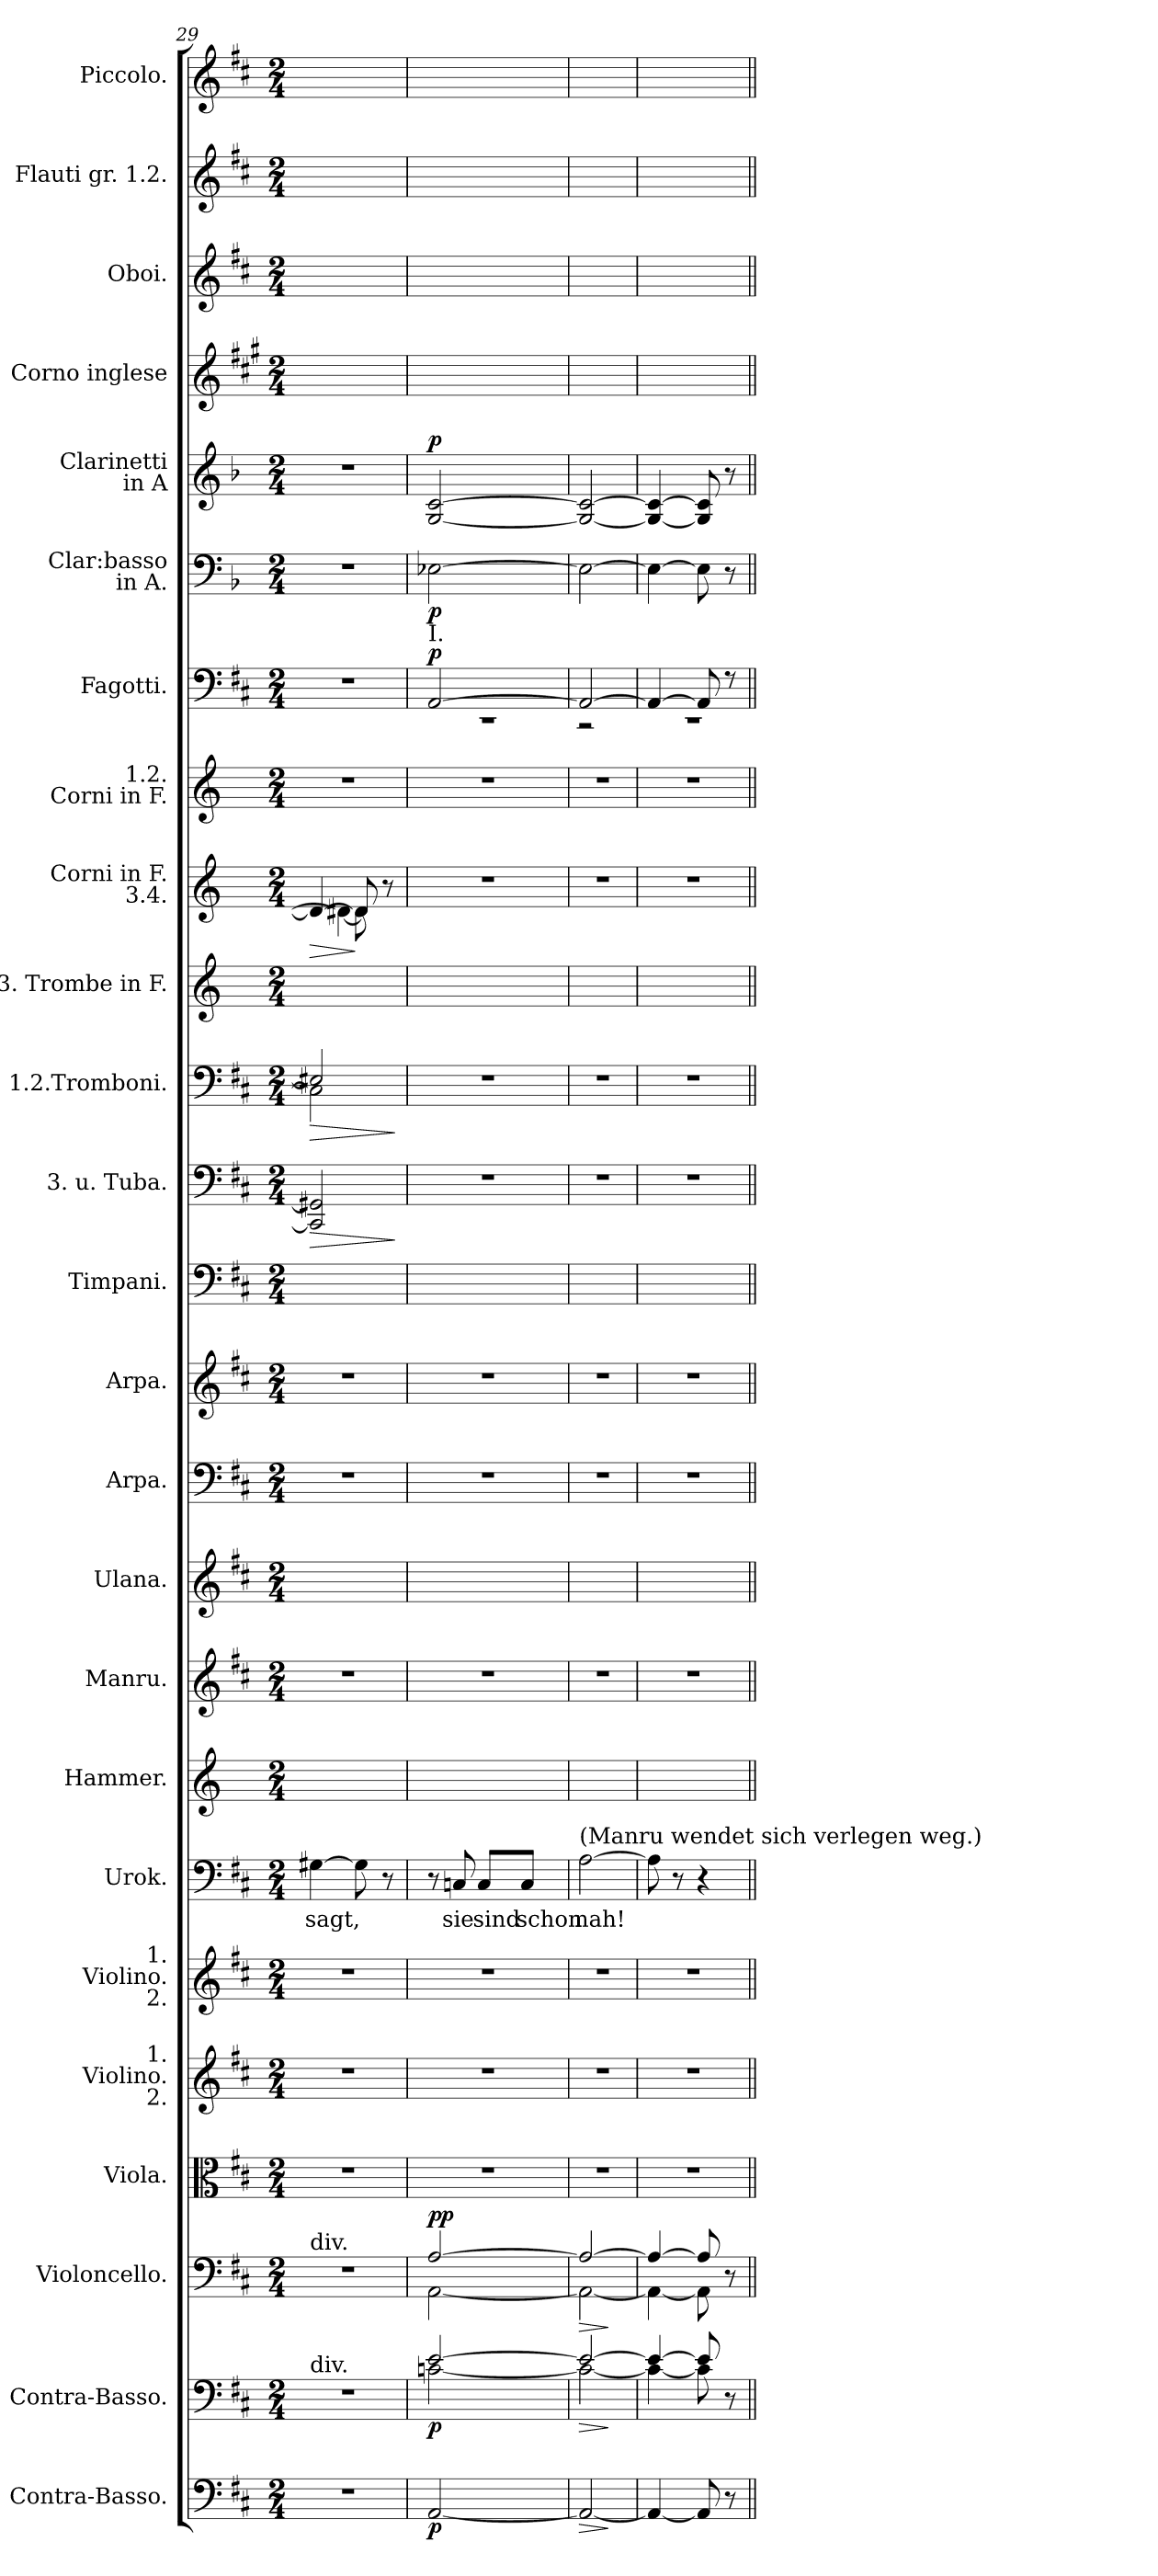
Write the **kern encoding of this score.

**kern	**dynam	**kern	**dynam	**kern	**dynam	**kern	**kern	**kern	**kern	**text	**kern	**kern	**kern	**kern	**kern	**kern	**kern	**dynam	**kern	**dynam	**kern	**kern	**dynam	**kern	**kern	**dynam	**kern	**dynam	**kern	**dynam	**kern	**kern	**kern	**kern
*part25	*part25	*part24	*part24	*part23	*part23	*part22	*part21	*part20	*part19	*part19	*part18	*part17	*part16	*part15	*part14	*part13	*part12	*part12	*part11	*part11	*part10	*part9	*part9	*part8	*part7	*part7	*part6	*part6	*part5	*part5	*part4	*part3	*part2	*part1
*staff25	*staff25	*staff24	*staff24	*staff23	*staff23	*staff22	*staff21	*staff20	*staff19	*staff19	*staff18	*staff17	*staff16	*staff15	*staff14	*staff13	*staff12	*staff12	*staff11	*staff11	*staff10	*staff9	*staff9	*staff8	*staff7	*staff7	*staff6	*staff6	*staff5	*staff5	*staff4	*staff3	*staff2	*staff1
*I"Contra-Basso.	*	*I"Contra-Basso.	*	*I"Violoncello.	*	*I"Viola.	*I"1.\nViolino.\n2.	*I"1.\nViolino.\n2.	*I"Urok.	*	*I"Hammer.	*I"Manru.	*I"Ulana.	*I"Arpa.	*I"Arpa.	*I"Timpani.	*I"3. u. Tuba.	*	*I"1.2.Tromboni.	*	*I"3. Trombe in F.	*I"Corni in F.\n3.4.	*	*I"1.2.\nCorni in F.	*I"Fagotti.	*	*I"Clar:basso\nin A.	*	*I"Clarinetti\nin A	*	*I"Corno inglese	*I"Oboi.	*I"Flauti gr. 1.2.	*I"Piccolo.
*I'C.-B.	*	*I'C.-B.	*	*I'Vcll.	*	*I'Vl.	*I'1. Viol. 2.	*I'1. Viol. 2.	*	*	*	*	*	*	*	*I'Timp.	*I'3. u. Tub.	*	*I'1.2. Tromb.	*	*I'Trombe.	*I'1.2. Corn. 3.4.	*	*I'1.2. Corn. 3.4.	*I'Fag.	*	*	*	*I'1.2. Clar.A.	*	*I'Cor. ingl.	*I'Ob.	*I'Fl.	*
*clefF4	*	*clefF4	*	*clefF4	*	*clefC3	*clefG2	*clefG2	*clefF4	*	*clefG2	*clefG2	*clefG2	*clefF4	*clefG2	*clefF4	*clefF4	*	*clefF4	*	*clefG2	*clefG2	*	*clefG2	*clefF4	*	*clefF4	*	*clefG2	*	*clefG2	*clefG2	*clefG2	*clefG2
*	*	*	*	*	*	*	*	*	*	*	*	*	*	*	*	*	*	*	*	*	*ITrd-3c-5	*ITrd4c7	*	*ITrd4c7	*	*	*ITrd2c3	*	*ITrd2c3	*	*ITrd4c7	*	*	*
*k[f#c#]	*	*k[f#c#]	*	*k[f#c#]	*	*k[f#c#]	*k[f#c#]	*k[f#c#]	*k[f#c#]	*	*k[]	*k[f#c#]	*k[f#c#]	*k[f#c#]	*k[f#c#]	*k[f#c#]	*k[f#c#]	*	*k[f#c#]	*	*k[b-]	*k[b-]	*	*k[b-]	*k[f#c#]	*	*k[f#c#]	*	*k[f#c#]	*	*k[f#c#]	*k[f#c#]	*k[f#c#]	*k[f#c#]
*b:	*	*b:	*	*b:	*	*b:	*b:	*b:	*b:	*	*	*b:	*b:	*b:	*b:	*b:	*b:	*	*b:	*	*	*	*	*	*b:	*	*b:	*	*b:	*	*b:	*b:	*b:	*b:
*M2/4	*	*M2/4	*	*M2/4	*	*M2/4	*M2/4	*M2/4	*M2/4	*	*M2/4	*M2/4	*M2/4	*M2/4	*M2/4	*M2/4	*M2/4	*	*M2/4	*	*M2/4	*M2/4	*	*M2/4	*M2/4	*	*M2/4	*	*M2/4	*	*M2/4	*M2/4	*M2/4	*M2/4
=29	=29	=29	=29	=29	=29	=29	=29	=29	=29	=29	=29	=29	=29	=29	=29	=29	=29	=29	=29	=29	=29	=29	=29	=29	=29	=29	=29	=29	=29	=29	=29	=29	=29	=29
!	!	!	!	!LO:TX:a:t=div.	!	!	!	!	!	!	!	!	!	!	!	!	!	!	!	!	!	!	!	!	!	!	!	!	!	!	!	!	!	!
!	!	!LO:TX:a:t=div.	!	!	!	!	!	!	!	!	!	!	!	!	!	!	!	!	!	!	!	!	!	!	!	!	!	!	!	!	!	!	!	!
!	!	!	!	!	!	!	!	!	!	!	!	!	!	!	!	!	!	!LO:HP:b	!	!LO:HP:b	!	!	!LO:HP:b	!	!	!	!	!	!	!	!	!	!	!
*	*	*	*	*	*	*	*	*	*	*	*	*	*	*	*	*	*	*	*^	*	*	*^	*	*	*	*	*	*	*	*	*	*	*	*
2r	.	2r	.	2r	.	2r	2r	2r	[4G#X\	sagt,	2ryy	2r	2ryy	2r	2r	2ryy	2CC#]/ 2GG#X]/	>	2E#X/]	2C#\]	>	2ryy	4G#/_	4G#X\_	>	2r	2r	.	2r	.	2r	.	2ryy	2ryy	2ryy	2ryy
.	.	.	.	.	.	.	.	.	8G#\]	.	.	.	.	.	.	.	.	.	.	.	.	.	8G#/]	8G#\]	]	.	.	.	.	.	.	.	.	.	.	.
.	.	.	.	.	.	.	.	.	8r	.	.	.	.	.	.	.	.	.	.	.	.	.	8r	8ryy	.	.	.	.	.	.	.	.	.	.	.	.
*	*	*	*	*	*	*	*	*	*	*	*	*	*	*	*	*	*	*	*v	*v	*	*	*v	*v	*	*	*	*	*	*	*	*	*	*	*	*
.	.	.	.	.	.	.	.	.	.	.	.	.	.	.	.	.	.	]	.	]	.	.	.	.	.	.	.	.	.	.	.	.	.	.
=30	=30	=30	=30	=30	=30	=30	=30	=30	=30	=30	=30	=30	=30	=30	=30	=30	=30	=30	=30	=30	=30	=30	=30	=30	=30	=30	=30	=30	=30	=30	=30	=30	=30	=30
*	*	*^	*	*^	*	*	*	*	*	*	*	*	*	*	*	*	*	*	*	*	*	*	*	*	*^	*	*	*	*	*	*	*	*	*
!	!	!	!	!	!	!	!	!	!	!	!	!	!	!	!	!	!	!	!	!	!	!	!	!	!	!	!LO:TX:a:t=I.	!	!	!	!	!	!	!	!	!	!
!	!	!	!	!	!	!	!LO:DY:a	!	!	!	!	!	!	!	!	!	!	!	!	!	!	!	!	!	!	!	!	!	!LO:DY:a	!	!	!	!LO:DY:a	!	!	!	!
[2AA/	p	[2e/	[2cn\	p	[2A/	[2AA\	p p	2r	2r	2r	8r	.	2ryy	2r	2ryy	2r	2r	2ryy	2r	.	2r	.	2ryy	2r	.	2r	[2AA/	2r	p	[2Cn\	p	[2E/ [2A/	p	2ryy	2ryy	2ryy	2ryy
.	.	.	.	.	.	.	.	.	.	.	8Cn/	sie	.	.	.	.	.	.	.	.	.	.	.	.	.	.	.	.	.	.	.	.	.	.	.	.	.
.	.	.	.	.	.	.	.	.	.	.	8C/L	sind	.	.	.	.	.	.	.	.	.	.	.	.	.	.	.	.	.	.	.	.	.	.	.	.	.
.	.	.	.	.	.	.	.	.	.	.	8C/J	schon	.	.	.	.	.	.	.	.	.	.	.	.	.	.	.	.	.	.	.	.	.	.	.	.	.
=31	=31	=31	=31	=31	=31	=31	=31	=31	=31	=31	=31	=31	=31	=31	=31	=31	=31	=31	=31	=31	=31	=31	=31	=31	=31	=31	=31	=31	=31	=31	=31	=31	=31	=31	=31	=31	=31
!	!	!	!	!	!	!	!	!	!	!	!LO:TX:a:t=(Manru wendet sich verlegen weg.)	!	!	!	!	!	!	!	!	!	!	!	!	!	!	!	!	!	!	!	!	!	!	!	!	!	!
!	!LO:HP:b	!	!	!LO:HP:b	!	!	!LO:HP:b	!	!	!	!	!	!	!	!	!	!	!	!	!	!	!	!	!	!	!	!	!	!	!	!	!	!	!	!	!	!
2AA/_	>	2e/_	2c\_	>	2A/_	2AA\_	>	2r	2r	2r	[2A\	nah!	2ryy	2r	2ryy	2r	2r	2ryy	2r	.	2r	.	2ryy	2r	.	2r	2AA/_	2r	.	2C\_	.	2E_/ 2A_/	.	2ryy	2ryy	2ryy	2ryy
*	*	*v	*v	*	*	*	*	*	*	*	*	*	*	*	*	*	*	*	*	*	*	*	*	*	*	*	*v	*v	*	*	*	*	*	*	*	*	*
*	*	*	*	*v	*v	*	*	*	*	*	*	*	*	*	*	*	*	*	*	*	*	*	*	*	*	*	*	*	*	*	*	*	*	*	*
.	]	.	]	.	]	.	.	.	.	.	.	.	.	.	.	.	.	.	.	.	.	.	.	.	.	.	.	.	.	.	.	.	.	.
=32	=32	=32	=32	=32	=32	=32	=32	=32	=32	=32	=32	=32	=32	=32	=32	=32	=32	=32	=32	=32	=32	=32	=32	=32	=32	=32	=32	=32	=32	=32	=32	=32	=32	=32
*	*	*^	*	*^	*	*	*	*	*	*	*	*	*	*	*	*	*	*	*	*	*	*	*	*	*^	*	*	*	*	*	*	*	*	*
4AA/_	.	4e/_	4c\_	.	4A/_	4AA\_	.	2r	2r	2r	8A\]	.	2ryy	2r	2ryy	2r	2r	2ryy	2r	.	2r	.	2ryy	2r	.	2r	4AA/_	2r	.	4C\_	.	4E_/ 4A_/	.	2ryy	2ryy	2ryy	2ryy
.	.	.	.	.	.	.	.	.	.	.	8r	.	.	.	.	.	.	.	.	.	.	.	.	.	.	.	.	.	.	.	.	.	.	.	.	.	.
8AA/]	.	8e/]	8c\]	.	8A/]	8AA\]	.	.	.	.	4r	.	.	.	.	.	.	.	.	.	.	.	.	.	.	.	8AA/]	.	.	8C\]	.	8E]/ 8A]/	.	.	.	.	.
8r	.	8r	8ryy	.	8r	8ryy	.	.	.	.	.	.	.	.	.	.	.	.	.	.	.	.	.	.	.	.	8r	.	.	8r	.	8r	.	.	.	.	.
*	*	*v	*v	*	*	*	*	*	*	*	*	*	*	*	*	*	*	*	*	*	*	*	*	*	*	*	*v	*v	*	*	*	*	*	*	*	*	*
*	*	*	*	*v	*v	*	*	*	*	*	*	*	*	*	*	*	*	*	*	*	*	*	*	*	*	*	*	*	*	*	*	*	*	*	*
=||	=||	=||	=||	=||	=||	=||	=||	=||	=||	=||	=||	=||	=||	=||	=||	=||	=||	=||	=||	=||	=||	=||	=||	=||	=||	=||	=||	=||	=||	=||	=||	=||	=||	=||
*-	*-	*-	*-	*-	*-	*-	*-	*-	*-	*-	*-	*-	*-	*-	*-	*-	*-	*-	*-	*-	*-	*-	*-	*-	*-	*-	*-	*-	*-	*-	*-	*-	*-	*-
